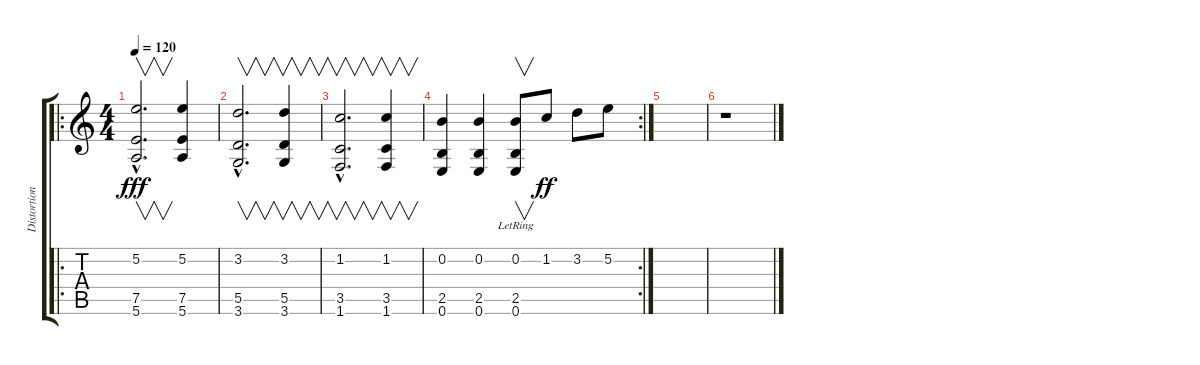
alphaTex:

\track ("Distortion" "Distortion") {instrument distortionguitar}
\staff {score tabs}
\tuning (E4 B3 G3 D3 A2 E2) {hide}
\ro
\ts (4 4)
\tempo 120
\clef g2
\ks c
(5.2{hac} 7.5{hac} 5.6{hac}).2{v d dy fff volume 13 balance 8 instrument distortionguitar} (5.2 7.5 5.6).4 |
(3.2{hac} 5.5{hac} 3.6{hac}).2{v d} (3.2 5.5 3.6).4{v} |
(1.2{hac} 3.5{hac} 1.6{hac}).2{v d} (1.2 3.5 1.6).4{v} |
\rc 2
(0.2 2.5 0.6).4 (0.2 2.5 0.6).4 (0.2 2.5{lr} 0.6{lr}).8{v} 1.2.8{dy ff} 3.2.8 5.2.8 |
|
r.1
